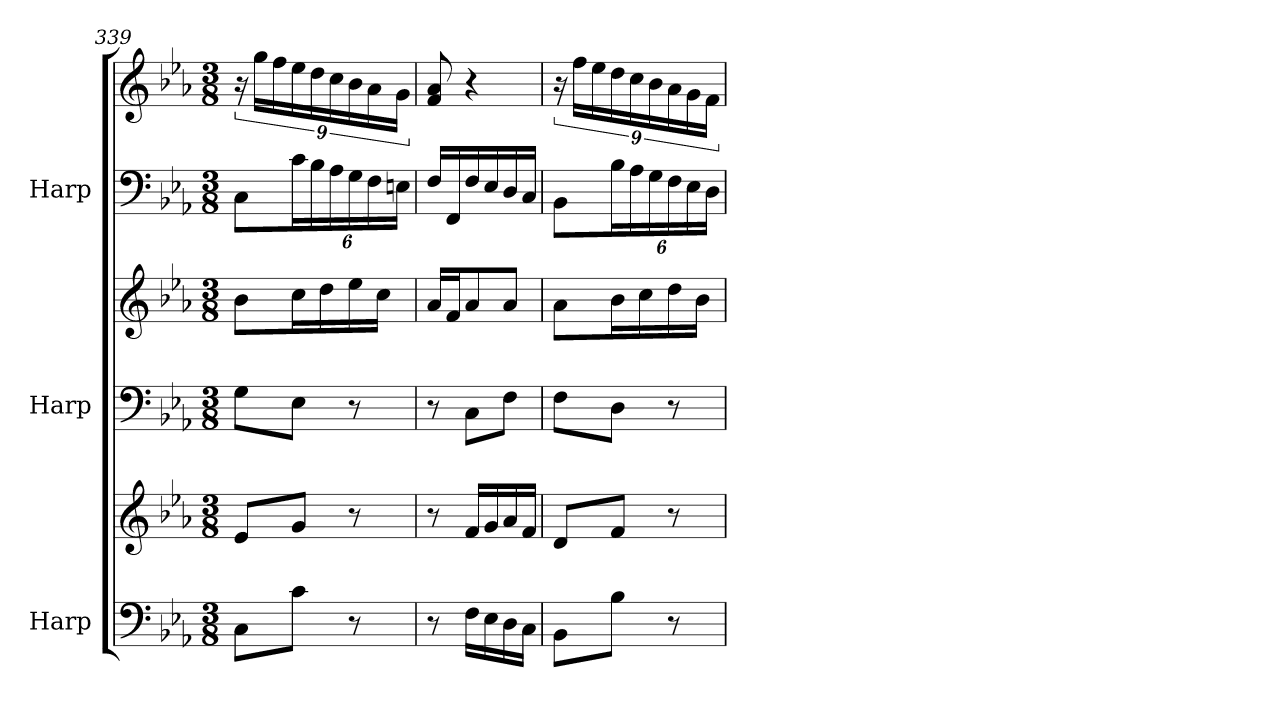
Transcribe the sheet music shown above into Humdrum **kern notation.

**kern	**kern	**kern	**kern	**kern	**kern
*part3	*part3	*part2	*part2	*part1	*part1
*staff6	*staff5	*staff4	*staff3	*staff2	*staff1
*I"Harp	*	*I"Harp	*	*I"Harp	*
*I'Hp	*	*I'Hp	*	*I'Hp	*
*clefF4	*clefG2	*clefF4	*clefG2	*clefF4	*clefG2
*k[b-e-a-]	*k[b-e-a-]	*k[b-e-a-]	*k[b-e-a-]	*k[b-e-a-]	*k[b-e-a-]
*M3/8	*M3/8	*M3/8	*M3/8	*M3/8	*M3/8
=339	=339	=339	=339	=339	=339
8C\L	8e-/L	8G\L	8b-\L	8C\L	24r
.	.	.	.	.	24gg\LL
.	.	.	.	.	24ff\
*	*	*	*	*Xbrackettup	*Xbrackettup
8c\J	8g/J	8E-\J	16cc\L	24c\L	24ee-\
.	.	.	.	24B-\	24dd\
.	.	.	16dd\	.	.
.	.	.	.	24A-\	24cc\
8r	8r	8r	16ee-\	24G\	24b-\
.	.	.	.	24F\	24a-\
.	.	.	16cc\JJ	.	.
.	.	.	.	24En\JJ	24g\JJ
=340	=340	=340	=340	=340	=340
8r	8r	8r	16a-/LL	16F/LL	8f/ 8a-/
.	.	.	16f/J	16FF/	.
16F\LL	16f/LL	8C\L	8a-/	16F/	4r
16E-\	16g/	.	.	16E-/	.
16D\	16a-/	8F\J	8a-/J	16D/	.
16C\JJ	16f/JJ	.	.	16C/JJ	.
=341	=341	=341	=341	=341	=341
*	*	*	*	*	*brackettup
8BB-\L	8d/L	8F\L	8a-\L	8BB-\L	24r
.	.	.	.	.	24ff\LL
.	.	.	.	.	24ee-\
*	*	*	*	*	*Xbrackettup
8B-\J	8f/J	8D\J	16b-\L	24B-\L	24dd\
.	.	.	.	24A-\	24cc\
.	.	.	16cc\	.	.
.	.	.	.	24G\	24b-\
8r	8r	8r	16dd\	24F\	24a-\
.	.	.	.	24E-\	24g\
.	.	.	16b-\JJ	.	.
.	.	.	.	24D\JJ	24f\JJ
=	=	=	=	=	=
*-	*-	*-	*-	*-	*-
